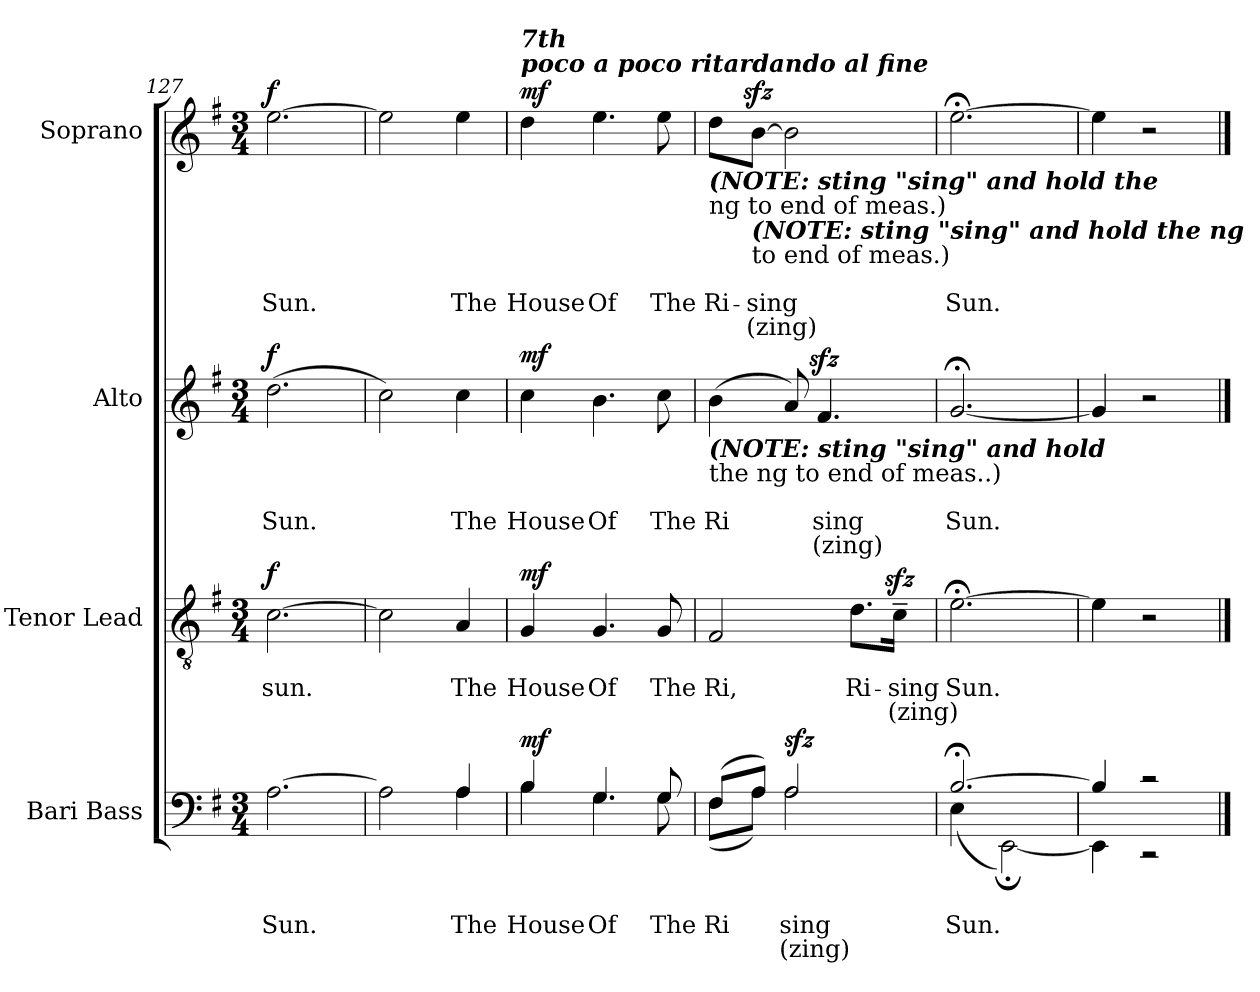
**kern	**text	**text	**text	**dynam	**kern	**text	**text	**text	**dynam	**kern	**text	**text	**text	**dynam	**kern	**text	**text	**text	**dynam
*part4	*part4	*part4	*part4	*part4	*part3	*part3	*part3	*part3	*part3	*part2	*part2	*part2	*part2	*part2	*part1	*part1	*part1	*part1	*part1
*staff4	*staff4	*staff4	*staff4	*staff4	*staff3	*staff3	*staff3	*staff3	*staff3	*staff2	*staff2	*staff2	*staff2	*staff2	*staff1	*staff1	*staff1	*staff1	*staff1
*I"Bari Bass	*	*	*	*	*I"Tenor Lead	*	*	*	*	*I"Alto	*	*	*	*	*I"Soprano	*	*	*	*
*I'Bari Bass	*	*	*	*	*I'Tenor  Lead	*	*	*	*	*I'Alto	*	*	*	*	*I'Soprano	*	*	*	*
!!LO:LB:g=z
*clefF4	*	*	*	*	*clefGv2	*	*	*	*	*clefG2	*	*	*	*	*clefG2	*	*	*	*
*k[f#]	*	*	*	*	*k[f#]	*	*	*	*	*k[f#]	*	*	*	*	*k[f#]	*	*	*	*
*M3/4	*	*	*	*	*M3/4	*	*	*	*	*M3/4	*	*	*	*	*M3/4	*	*	*	*
=127	=127	=127	=127	=127	=127	=127	=127	=127	=127	=127	=127	=127	=127	=127	=127	=127	=127	=127	=127
!	!	!	!	!	!	!	!	!	!LO:DY:a	!	!	!	!	!LO:DY:a	!	!	!	!	!LO:DY:a
[2.A\	.	Sun.	.	.	[2.c\	.	sun.	.	f	(2.dd\	.	Sun.	.	f	[2.ee\	.	Sun.	.	f
=128	=128	=128	=128	=128	=128	=128	=128	=128	=128	=128	=128	=128	=128	=128	=128	=128	=128	=128	=128
*^	*	*	*	*	*	*	*	*	*	*	*	*	*	*	*	*	*	*	*
2A\]	2ryy	.	.	.	.	2c\]	.	.	.	.	2cc\)	.	.	.	.	2ee\]	.	.	.	.
4A/	4A\	.	The	.	.	4A/	.	The	.	.	4cc\	.	The	.	.	4ee\	.	The	.	.
=129	=129	=129	=129	=129	=129	=129	=129	=129	=129	=129	=129	=129	=129	=129	=129	=129	=129	=129	=129	=129
*	*	*	*	*	*	*	*	*	*	*	*	*	*	*	*	*MM60	*	*	*	*
!	!	!	!	!	!	!	!	!	!	!	!	!	!	!	!	!LO:TX:a:Bi:t=poco a poco ritardando al fine	!	!	!	!
!	!	!	!	!	!	!	!	!	!	!	!	!	!	!	!	!LO:TX:a:Bi:t=7th	!	!	!	!
!	!	!	!	!	!LO:DY:a	!	!	!	!	!LO:DY:a	!	!	!	!	!LO:DY:a	!	!	!	!	!LO:DY:a
4B/	4B\	.	House	.	mf	4G/	.	House	.	mf	4cc\	.	House	.	mf	4dd\	.	House	.	mf
4.G/	4.G\	.	Of	.	.	4.G/	.	Of	.	.	4.b\	.	Of	.	.	4.ee\	.	Of	.	.
8G/	8G\	.	The	.	.	8G/	.	The	.	.	8cc\	.	The	.	.	8ee\	.	The	.	.
=130	=130	=130	=130	=130	=130	=130	=130	=130	=130	=130	=130	=130	=130	=130	=130	=130	=130	=130	=130	=130
!	!	!	!	!	!	!	!	!	!	!	!	!	!	!	!	!LO:TX:b:Bi:t=(NOTE&colon; sting "sing" and hold the	!	!	!	!
!	!	!	!	!	!	!	!	!	!	!	!	!	!	!	!	!LO:TX:b:t=ng to end of meas.)	!	!	!	!
!	!	!	!	!	!	!	!	!	!	!	!LO:TX:b:Bi:t=(NOTE&colon; sting "sing" and hold	!	!	!	!	!	!	!	!	!
!	!	!	!	!	!	!	!	!	!	!	!LO:TX:b:t=the ng to end of meas..)	!	!	!	!	!	!	!	!	!
(8F#/L	(8F#\L	.	-Ri	.	.	2F#/	.	-Ri,	.	.	(4b\	.	-Ri	.	.	8dd\L	.	Ri-	.	.
!	!	!	!	!	!	!	!	!	!	!	!	!	!	!	!	!LO:TX:b:Bi:t=(NOTE&colon; sting "sing" and hold the ng	!	!	!	!
!	!	!	!	!	!	!	!	!	!	!	!	!	!	!	!	!LO:TX:b:t=to end of meas.)	!	!	!	!
8A/J)	8A\J)	.	.	.	.	.	.	.	.	.	.	.	.	.	.	[8bzz>\J	.	-sing	(zing)	.
!	!	!	!	!	!LO:DY:a	!	!	!	!	!	!	!	!	!	!	!	!	!	!	!
2A/	2A\	.	sing	(zing)	sfz	.	.	.	.	.	8a/)	.	.	.	.	2b\]	.	.	.	.
.	.	.	.	.	.	.	.	.	.	.	4.f#zz>/	.	sing	(zing)	.	.	.	.	.	.
.	.	.	.	.	.	8.d\L	.	Ri-	.	.	.	.	.	.	.	.	.	.	.	.
.	.	.	.	.	.	16czz>~\Jk	.	-sing	(zing)	.	.	.	.	.	.	.	.	.	.	.
=131	=131	=131	=131	=131	=131	=131	=131	=131	=131	=131	=131	=131	=131	=131	=131	=131	=131	=131	=131	=131
*	*	*	*	*	*	*	*	*	*	*	*	*	*	*	*	*MM20	*	*	*	*
[2.B;</	(4E\	.	Sun.	.	.	[2.e;<\	.	Sun.	.	.	[2.g;</	.	Sun.	.	.	[2.ee;<\	.	Sun.	.	.
.	[2EE;\)	.	.	.	.	.	.	.	.	.	.	.	.	.	.	.	.	.	.	.
=132	=132	=132	=132	=132	=132	=132	=132	=132	=132	=132	=132	=132	=132	=132	=132	=132	=132	=132	=132	=132
4B/]	4EE\]	.	.	.	.	4e\]	.	.	.	.	4g/]	.	.	.	.	4ee\]	.	.	.	.
2r	2r	.	.	.	.	2r	.	.	.	.	2r	.	.	.	.	2r	.	.	.	.
*v	*v	*	*	*	*	*	*	*	*	*	*	*	*	*	*	*	*	*	*	*
==	==	==	==	==	==	==	==	==	==	==	==	==	==	==	==	==	==	==	==
*-	*-	*-	*-	*-	*-	*-	*-	*-	*-	*-	*-	*-	*-	*-	*-	*-	*-	*-	*-
